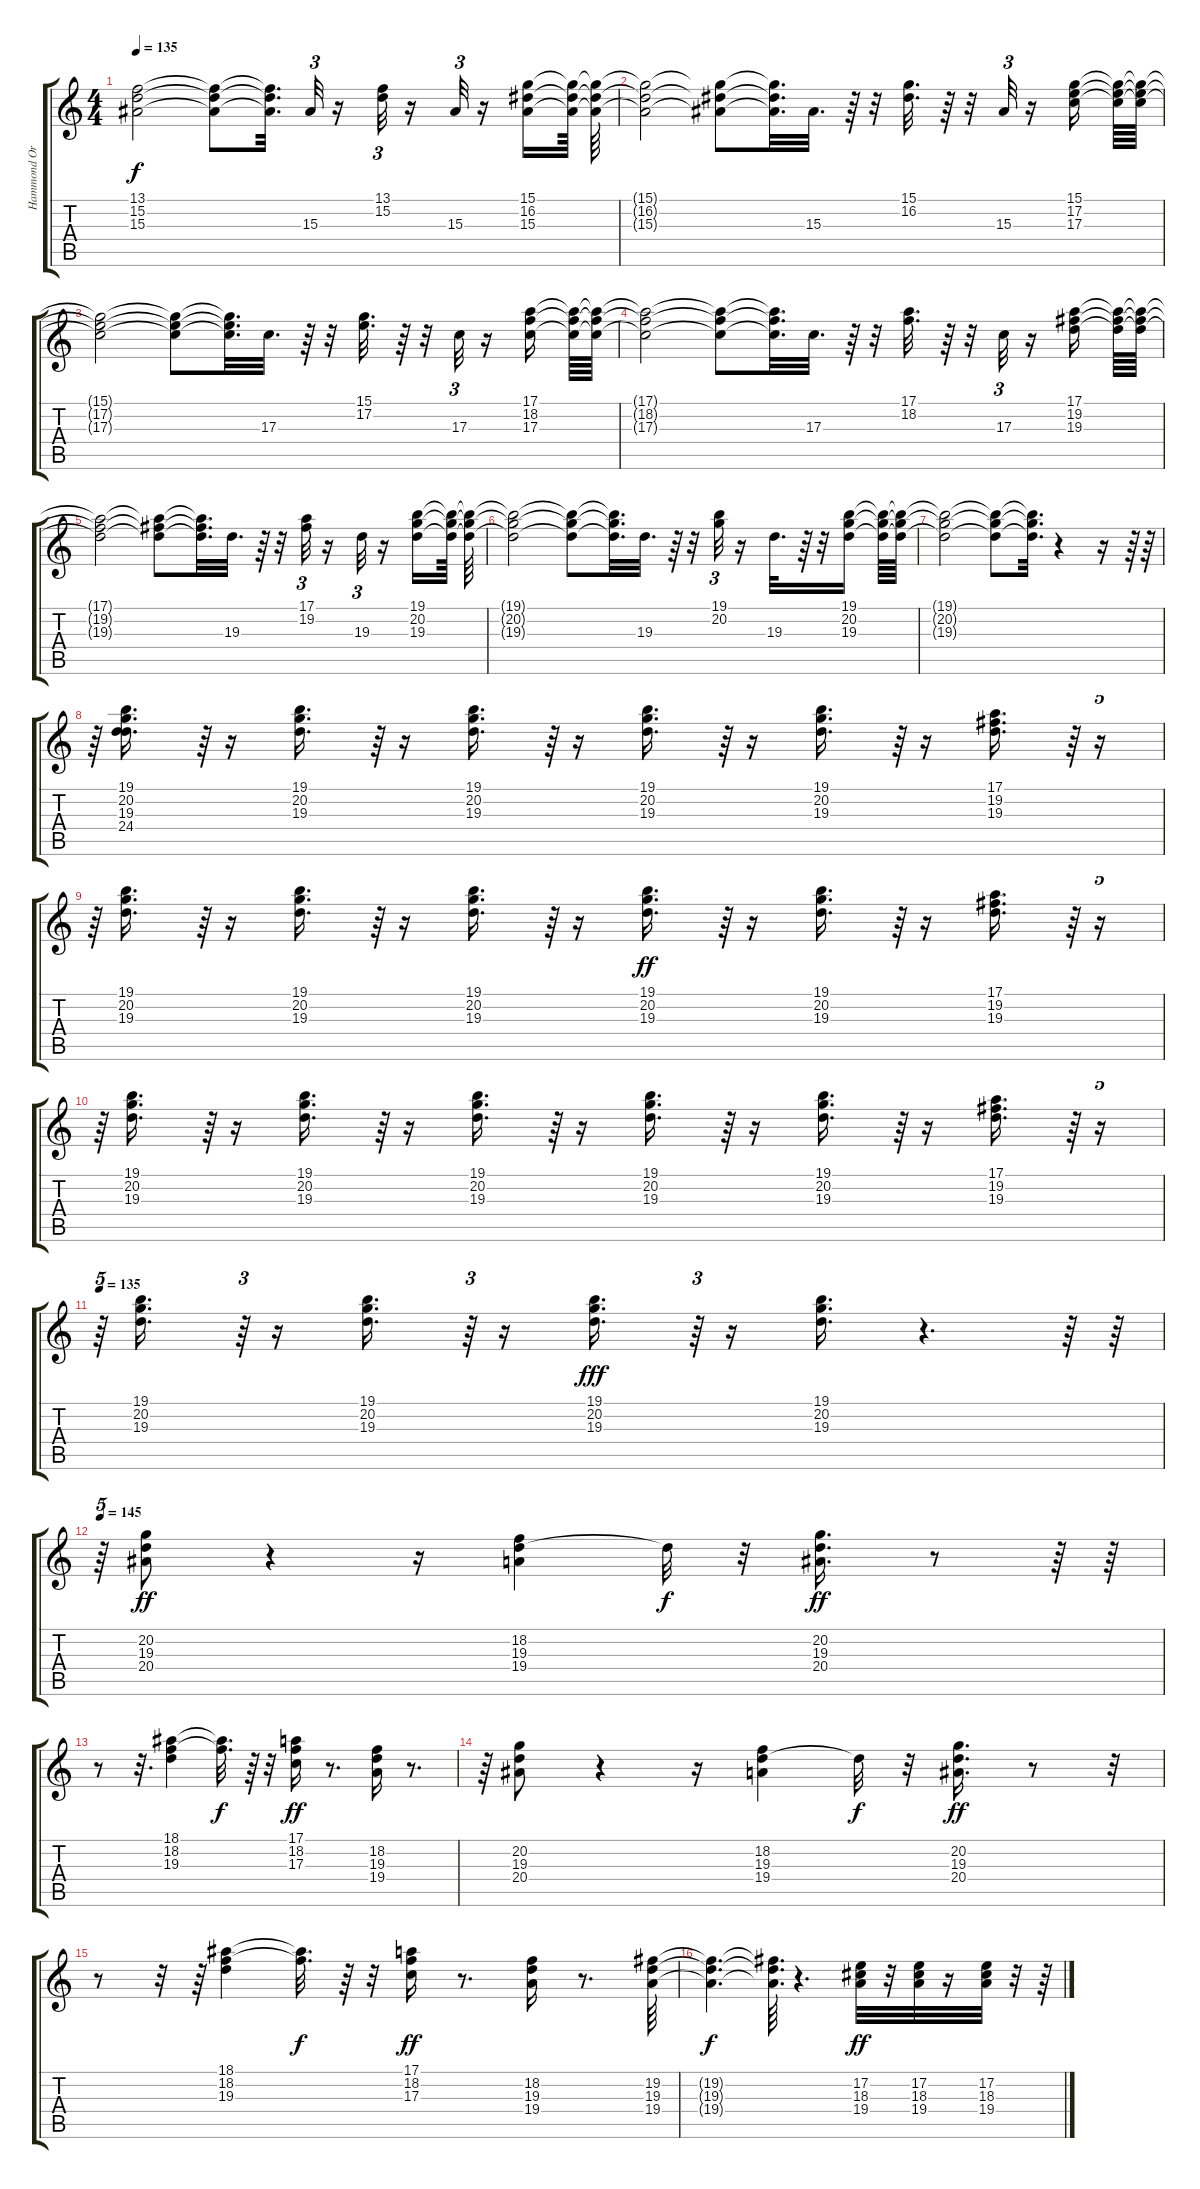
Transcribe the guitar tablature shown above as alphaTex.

\track ("Hammond Organ" "Hammond Or") {instrument drawbarorgan}
\staff {score tabs}
\tuning (E4 B3 G3 D3 A2 E2) {hide}
\ts (4 4)
\tempo 135
\clef g2
\ks c
(13.1{t} 15.2{t} 15.3{t}).2{dy f} (13.1{t} 15.2{t} 15.3{t}).8 (13.1{t} 15.2{t} 15.3{t}).32{d} 15.3.32{tu (3 2)} r.16 (13.1 15.2).32{tu (3 2)} r.16 15.3.32{tu (3 2)} r.16 (15.1 16.2 15.3).16 (15.1{t} 16.2{t} 15.3{t}).64 (15.1{t} 16.2{t} 15.3{t}).64 |
(15.1{t} 16.2{t} 15.3{t}).2 (15.1{t} 16.2{t} 15.3{t}).8 (15.1{t} 16.2{t} 15.3{t}).32{d} 15.3.32{d} r.64 r.32 (15.1 16.2).32{d} r.64 r.32 15.3.32{tu (3 2)} r.16 (15.1 17.2 17.3).16 (15.1{t} 17.2{t} 17.3{t}).64 (15.1{t} 17.2{t} 17.3{t}).64 |
(15.1{t} 17.2{t} 17.3{t}).2 (15.1{t} 17.2{t} 17.3{t}).8 (15.1{t} 17.2{t} 17.3{t}).32{d} 17.3.32{d} r.64 r.32 (15.1 17.2).32{d} r.64 r.32 17.3.32{tu (3 2)} r.16 (17.1 18.2 17.3).16 (17.1{t} 18.2{t} 17.3{t}).64 (17.1{t} 18.2{t} 17.3{t}).64 |
(17.1{t} 18.2{t} 17.3{t}).2 (17.1{t} 18.2{t} 17.3{t}).8 (17.1{t} 18.2{t} 17.3{t}).32{d} 17.3.32{d} r.64 r.32 (17.1 18.2).32{d} r.64 r.32 17.3.32{tu (3 2)} r.16 (17.1 19.2 19.3).16 (17.1{t} 19.2{t} 19.3{t}).64 (17.1{t} 19.2{t} 19.3{t}).64 |
(17.1{t} 19.2{t} 19.3{t}).2 (17.1{t} 19.2{t} 19.3{t}).8 (17.1{t} 19.2{t} 19.3{t}).32{d} 19.3.32{d} r.64 r.32 (17.1 19.2).32{tu (3 2)} r.16 19.3.32{tu (3 2)} r.16 (19.1 20.2 19.3).16 (19.1{t} 20.2{t} 19.3{t}).64 (19.1{t} 20.2{t} 19.3{t}).64 |
(19.1{t} 20.2{t} 19.3{t}).2 (19.1{t} 20.2{t} 19.3{t}).8 (19.1{t} 20.2{t} 19.3{t}).32{d} 19.3.32{d} r.64 r.32 (19.1 20.2).32{tu (3 2)} r.16 19.3.32{d} r.64 r.32 (19.1 20.2 19.3).16 (19.1{t} 20.2{t} 19.3{t}).64 (19.1{t} 20.2{t} 19.3{t}).64 |
(19.1{t} 20.2{t} 19.3{t}).2 (19.1{t} 20.2{t} 19.3{t}).8 (19.1{t} 20.2{t} 19.3{t}).32{d} r.4 r.16 r.64 r.64 |
r.64{tu (5 4)} (19.1 20.2 19.3 24.4).16{d} r.64{tu (3 2)} r.16 (19.1 20.2 19.3).16{d} r.64{tu (3 2)} r.16 (19.1 20.2 19.3).16{d} r.64{tu (3 2)} r.16 (19.1 20.2 19.3).16{d} r.64{tu (3 2)} r.16 (19.1 20.2 19.3).16{d} r.64{tu (3 2)} r.16 (17.1 19.2 19.3).16{d} r.64{tu (3 2)} r.16{tu (5 4)} |
r.64{tu (5 4)} (19.1 20.2 19.3).16{d} r.64{tu (3 2)} r.16 (19.1 20.2 19.3).16{d} r.64{tu (3 2)} r.16 (19.1 20.2 19.3).16{d} r.64{tu (3 2)} r.16 (19.1 20.2 19.3).16{d dy ff} r.64{tu (3 2)} r.16 (19.1 20.2 19.3).16{d} r.64{tu (3 2)} r.16 (17.1 19.2 19.3).16{d} r.64{tu (3 2)} r.16{tu (5 4)} |
r.64{tu (5 4)} (19.1 20.2 19.3).16{d} r.64{tu (3 2)} r.16 (19.1 20.2 19.3).16{d} r.64{tu (3 2)} r.16 (19.1 20.2 19.3).16{d} r.64{tu (3 2)} r.16 (19.1 20.2 19.3).16{d} r.64{tu (3 2)} r.16 (19.1 20.2 19.3).16{d} r.64{tu (3 2)} r.16 (17.1 19.2 19.3).16{d} r.64{tu (3 2)} r.16{tu (5 4)} |
\tempo 135
r.64{tu (5 4)} (19.1 20.2 19.3).16{d} r.64{tu (3 2)} r.16 (19.1 20.2 19.3).16{d} r.64{tu (3 2)} r.16 (19.1 20.2 19.3).16{d dy fff} r.64{tu (3 2)} r.16 (19.1 20.2 19.3).16{d} r.4{d} r.64 r.64 |
\tempo 145
r.64{tu (5 4)} (20.2 19.3 20.4).8{dy ff} r.4 r.16 (18.2 19.3 19.4).4 19.3{t}.32{dy f} r.32 (20.2 19.3 20.4).16{d dy ff} r.8 r.64 r.64 |
r.8 r.32{d} (18.1 18.2 19.3).4 (18.1{t} 18.2{t}).32{d dy f} r.64 r.32 (17.1 18.2 17.3).16{dy ff} r.8{d} (18.2 19.3 19.4).16 r.8{d} |
r.64 (20.2 19.3 20.4).8 r.4 r.16 (18.2 19.3 19.4).4 19.3{t}.32{dy f} r.32 (20.2 19.3 20.4).16{d dy ff} r.8 r.32 |
r.8 r.32 r.64 (18.1 18.2 19.3).4 (18.1{t} 18.2{t}).32{d dy f} r.64 r.32 (17.1 18.2 17.3).16{dy ff} r.8{d} (18.2 19.3 19.4).16 r.8{d} (19.2 19.3 19.4).64 |
(19.2{t} 19.3{t} 19.4{t}).4{d dy f} (19.2{t} 19.3{t} 19.4{t}).64{d} r.4{d} (17.2 18.3 19.4).32{dy ff} r.32 (17.2 18.3 19.4).32 r.16 (17.2 18.3 19.4).32 r.32 r.64
